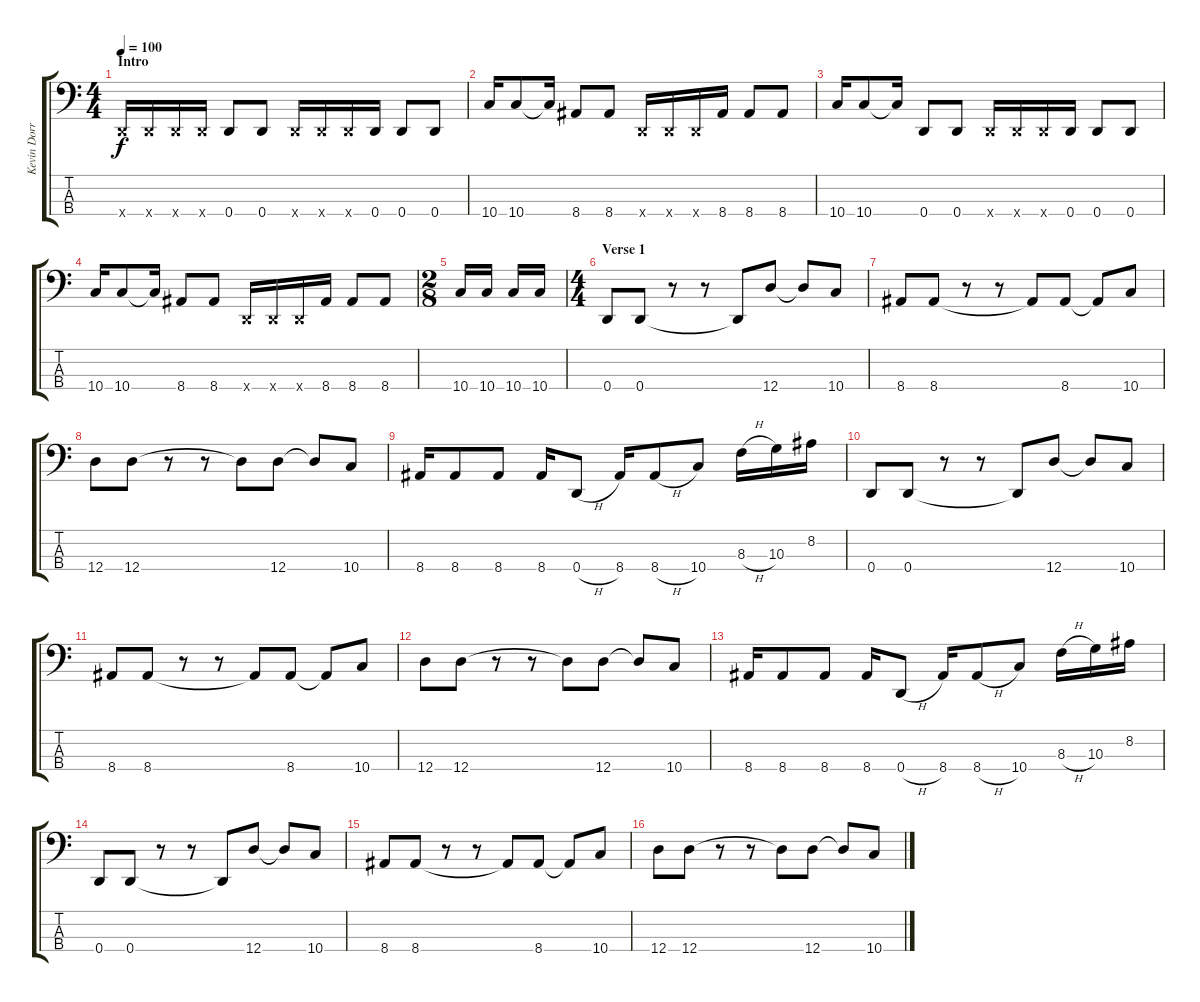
\track ("Kevin Dorr" "Kevin Dorr") {instrument electricbasspick}
\staff {score tabs}
\tuning (G2 D2 A1 D1) {hide}
\ts (4 4)
\section ("" "Intro")
\tempo 100
\clef f4
\ks c
0.4{x}.16{dy f instrument electricbasspick} 0.4{x}.16 0.4{x}.16 0.4{x}.16 0.4.8 0.4.8 0.4{x}.16 0.4{x}.16 0.4{x}.16 0.4.16 0.4.8 0.4.8 |
10.4.16 10.4.8 10.4{t}.16 8.4.8 8.4.8 0.4{x}.16 0.4{x}.16 0.4{x}.16 8.4.16 8.4.8 8.4.8 |
10.4.16 10.4.8 10.4{t}.16 0.4.8 0.4.8 0.4{x}.16 0.4{x}.16 0.4{x}.16 0.4.16 0.4.8 0.4.8 |
10.4.16 10.4.8 10.4{t}.16 8.4.8 8.4.8 0.4{x}.16 0.4{x}.16 0.4{x}.16 8.4.16 8.4.8 8.4.8 |
\ts (2 8)
10.4.16 10.4.16 10.4.16 10.4.16 |
\ts (4 4)
\section ("" "Verse 1")
0.4.8 0.4.8 r.8 r.8 0.4{t}.8 12.4.8 12.4{t}.8 10.4.8 |
8.4.8 8.4.8 r.8 r.8 8.4{t}.8 8.4.8 8.4{t}.8 10.4.8 |
12.4.8 12.4.8 r.8 r.8 12.4{t}.8 12.4.8 12.4{t}.8 10.4.8 |
8.4.16 8.4.8 8.4.8 8.4.16 0.4{h}.8 8.4.16 8.4{h}.8 10.4.8 8.3{h}.16 10.3.16 8.2.16 |
0.4.8 0.4.8 r.8 r.8 0.4{t}.8 12.4.8 12.4{t}.8 10.4.8 |
8.4.8 8.4.8 r.8 r.8 8.4{t}.8 8.4.8 8.4{t}.8 10.4.8 |
12.4.8 12.4.8 r.8 r.8 12.4{t}.8 12.4.8 12.4{t}.8 10.4.8 |
8.4.16 8.4.8 8.4.8 8.4.16 0.4{h}.8 8.4.16 8.4{h}.8 10.4.8 8.3{h}.16 10.3.16 8.2.16 |
0.4.8 0.4.8 r.8 r.8 0.4{t}.8 12.4.8 12.4{t}.8 10.4.8 |
8.4.8 8.4.8 r.8 r.8 8.4{t}.8 8.4.8 8.4{t}.8 10.4.8 |
12.4.8 12.4.8 r.8 r.8 12.4{t}.8 12.4.8 12.4{t}.8 10.4.8
